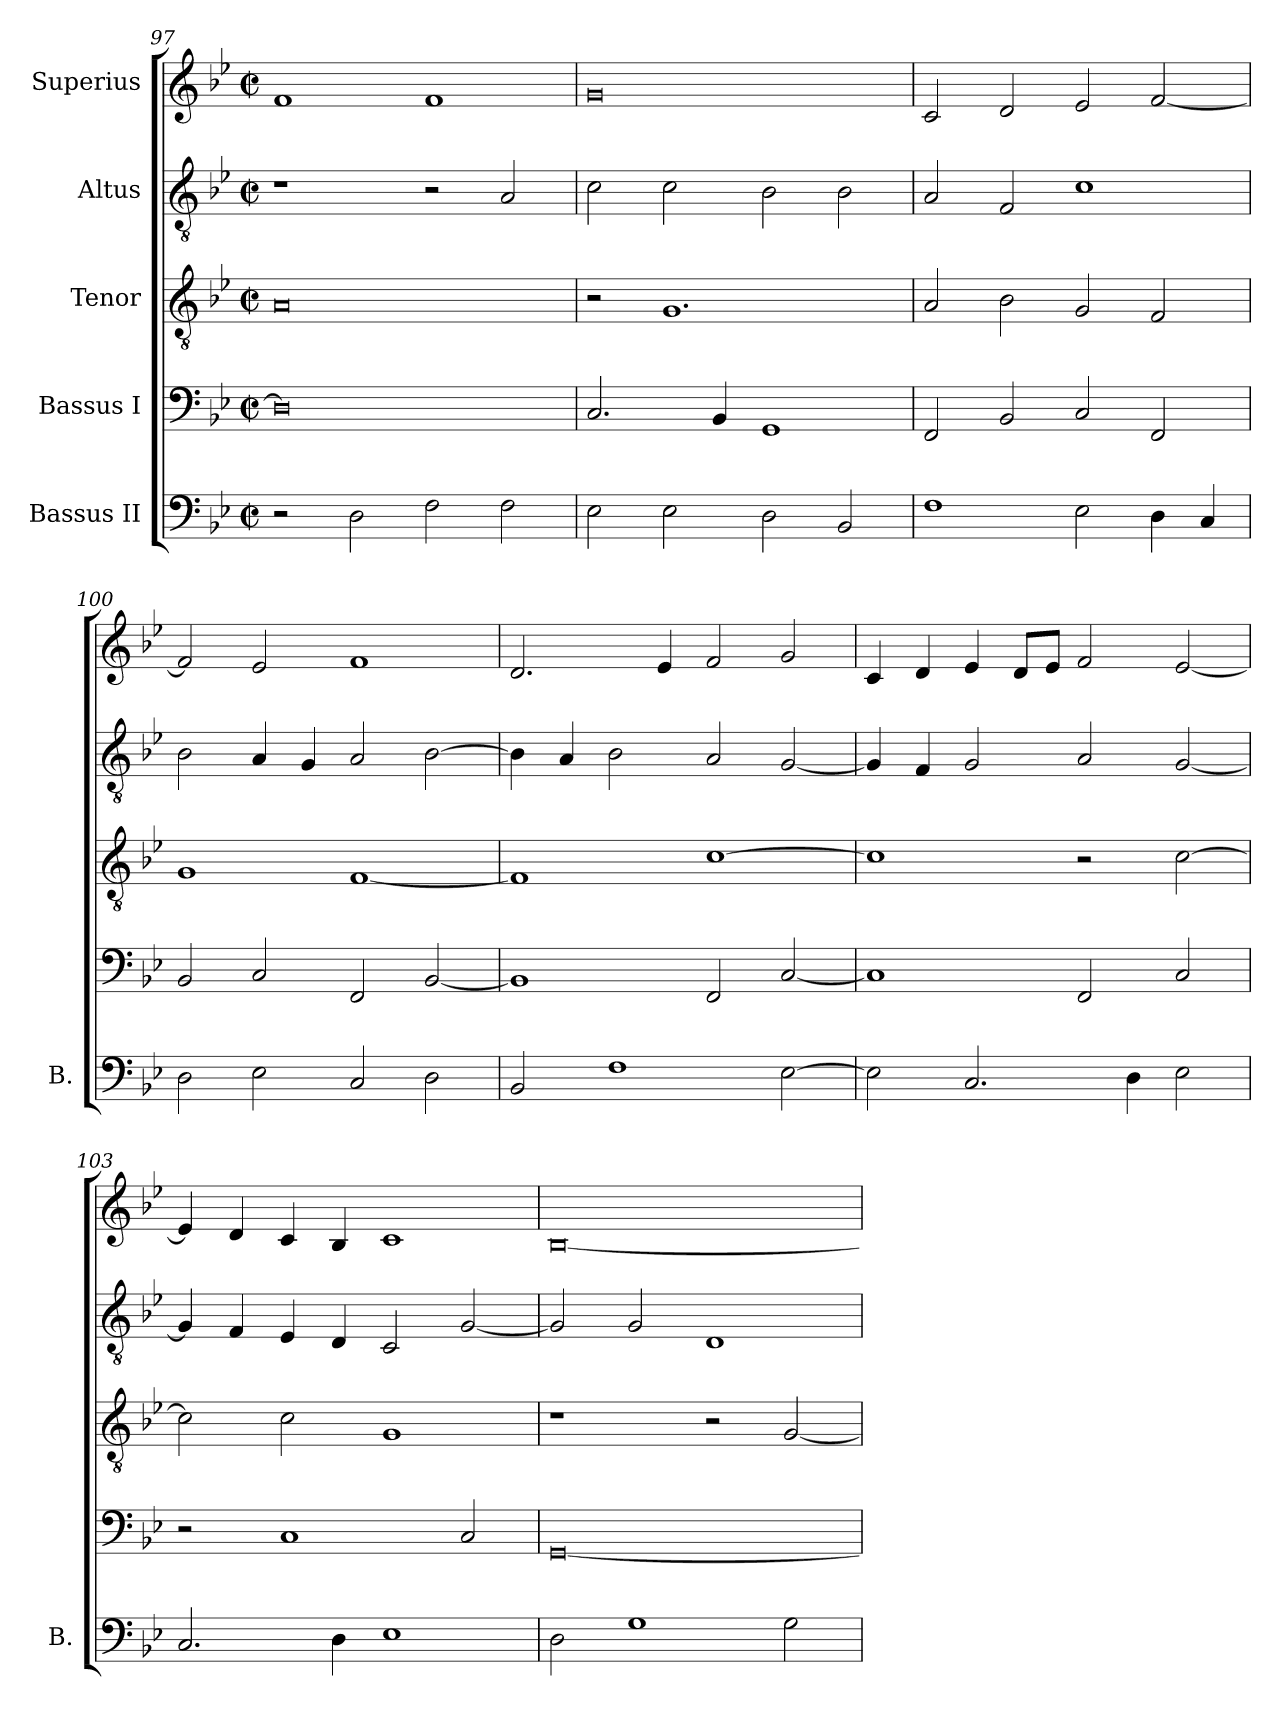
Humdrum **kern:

**kern	**kern	**kern	**kern	**kern
*part5	*part4	*part3	*part2	*part1
*staff5	*staff4	*staff3	*staff2	*staff1
*I"Bassus II	*I"Bassus I	*I"Tenor	*I"Altus	*I"Superius
*I'B.	*	*	*	*
!!LO:PB:g=z
*clefF4	*clefF4	*clefGv2	*clefGv2	*clefG2
*	*	*ITrd7c12	*ITrd7c12	*
*k[b-e-]	*k[b-e-]	*k[b-e-]	*k[b-e-]	*k[b-e-]
*B-:	*B-:	*B-:	*B-:	*B-:
*M2/2	*M2/2	*M2/2	*M2/2	*M2/2
*met(c|)	*met(c|)	*met(c|)	*met(c|)	*met(c|)
=97	=97	=97	=97	=97
2r	0Di]	0AAi	1r	1fi
2Di\	.	.	.	.
2Fi\	.	.	2r	1fi
2Fi\	.	.	2AAi/	.
=98	=98	=98	=98	=98
2E-i\	2.Ci/	2r	2Ci\	0gi
2E-i\	.	1.GGi	2Ci\	.
.	4BB-i/	.	.	.
2Di\	1GGi	.	2BB-i\	.
2BB-i/	.	.	2BB-i\	.
=99	=99	=99	=99	=99
1Fi	2FFi/	2AAi/	2AAi/	2ci/
.	2BB-i/	2BB-i\	2FFi/	2di/
2E-i\	2Ci/	2GGi/	1Ci	2e-i/
4Di\	2FFi/	2FFi/	.	[<2fi/
4Ci/	.	.	.	.
=100	=100	=100	=100	=100
2Di\	2BB-i/	1GGi	2BB-i\	2fi/]
2E-i\	2Ci/	.	4AAi/	2e-i/
.	.	.	4GGi/	.
2Ci/	2FFi/	[<1FFi	2AAi/	1fi
2Di\	[<2BB-i/	.	[>2BB-i\	.
=101	=101	=101	=101	=101
2BB-i/	1BB-i]	1FFi]	4BB-i\]	2.di/
.	.	.	4AAi/	.
1Fi	.	.	2BB-i\	.
.	.	.	.	4e-i/
.	2FFi/	[>1Ci	2AAi/	2fi/
[>2E-i\	[<2Ci/	.	[<2GGi/	2gi/
!!LO:LB:g=z
=102	=102	=102	=102	=102
2E-i\]	1Ci]	1Ci]	4GGi/]	4ci/
.	.	.	4FFi/	4di/
2.Ci/	.	.	2GGi/	4e-i/
.	.	.	.	8di/L
.	.	.	.	8e-i/J
.	2FFi/	2r	2AAi/	2fi/
4Di\	.	.	.	.
2E-i\	2Ci/	[>2Ci\	[<2GGi/	[<2e-i/
=103	=103	=103	=103	=103
2.Ci/	2r	2Ci\]	4GGi/]	4e-i/]
.	.	.	4FFi/	4di/
.	1Ci	2Ci\	4EE-i/	4ci/
4Di\	.	.	4DDi/	4B-i/
1E-i	.	1GGi	2CCi/	1ci
.	2Ci/	.	[<2GGi/	.
=104	=104	=104	=104	=104
2Di\	[<0GGi	1r	2GGi/]	[<0B-i
1Gi	.	.	2GGi/	.
.	.	2r	1DDi	.
2Gi\	.	[<2GGi/	.	.
=	=	=	=	=
*-	*-	*-	*-	*-
